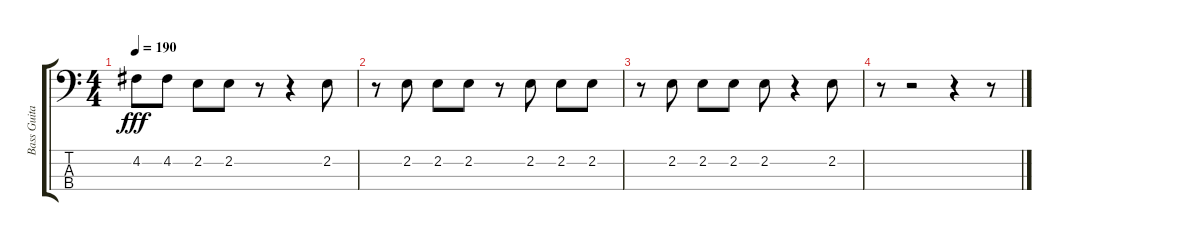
\track ("Bass Guitar" "Bass Guita") {instrument electricbasspick}
\staff {score tabs}
\tuning (G2 D2 A1 E1) {hide}
\ts (4 4)
\tempo 190
\clef f4
\ks c
4.2.8{dy fff} 4.2.8 2.2.8 2.2.8 r.8 r.4 2.2.8 |
r.8 2.2.8 2.2.8 2.2.8 r.8 2.2.8 2.2.8 2.2.8 |
r.8 2.2.8 2.2.8 2.2.8 2.2.8 r.4 2.2.8 |
r.8 r.2 r.4 r.8
